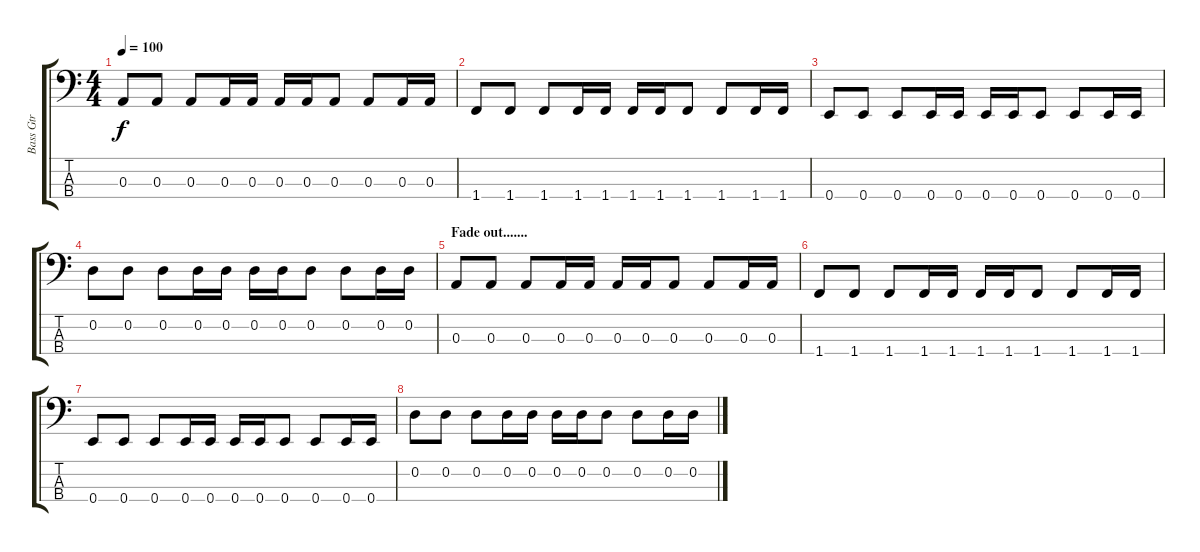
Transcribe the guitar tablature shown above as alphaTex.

\track ("Bass Gtr" "Bass Gtr") {instrument electricbasspick}
\staff {score tabs}
\tuning (G2 D2 A1 E1) {hide}
\ts (4 4)
\tempo 100
\clef f4
\ks c
0.3.8{dy f} 0.3.8 0.3.8 0.3.16 0.3.16 0.3.16 0.3.16 0.3.8 0.3.8 0.3.16 0.3.16 |
1.4.8 1.4.8 1.4.8 1.4.16 1.4.16 1.4.16 1.4.16 1.4.8 1.4.8 1.4.16 1.4.16 |
0.4.8 0.4.8 0.4.8 0.4.16 0.4.16 0.4.16 0.4.16 0.4.8 0.4.8 0.4.16 0.4.16 |
0.2.8 0.2.8 0.2.8 0.2.16 0.2.16 0.2.16 0.2.16 0.2.8 0.2.8 0.2.16 0.2.16 |
\section ("" "Fade out.......")
0.3.8 0.3.8 0.3.8 0.3.16 0.3.16 0.3.16 0.3.16 0.3.8 0.3.8 0.3.16 0.3.16 |
1.4.8 1.4.8 1.4.8 1.4.16 1.4.16 1.4.16 1.4.16 1.4.8 1.4.8 1.4.16 1.4.16 |
0.4.8 0.4.8 0.4.8 0.4.16 0.4.16 0.4.16 0.4.16 0.4.8 0.4.8 0.4.16 0.4.16 |
0.2.8 0.2.8 0.2.8 0.2.16 0.2.16 0.2.16 0.2.16 0.2.8 0.2.8 0.2.16 0.2.16
